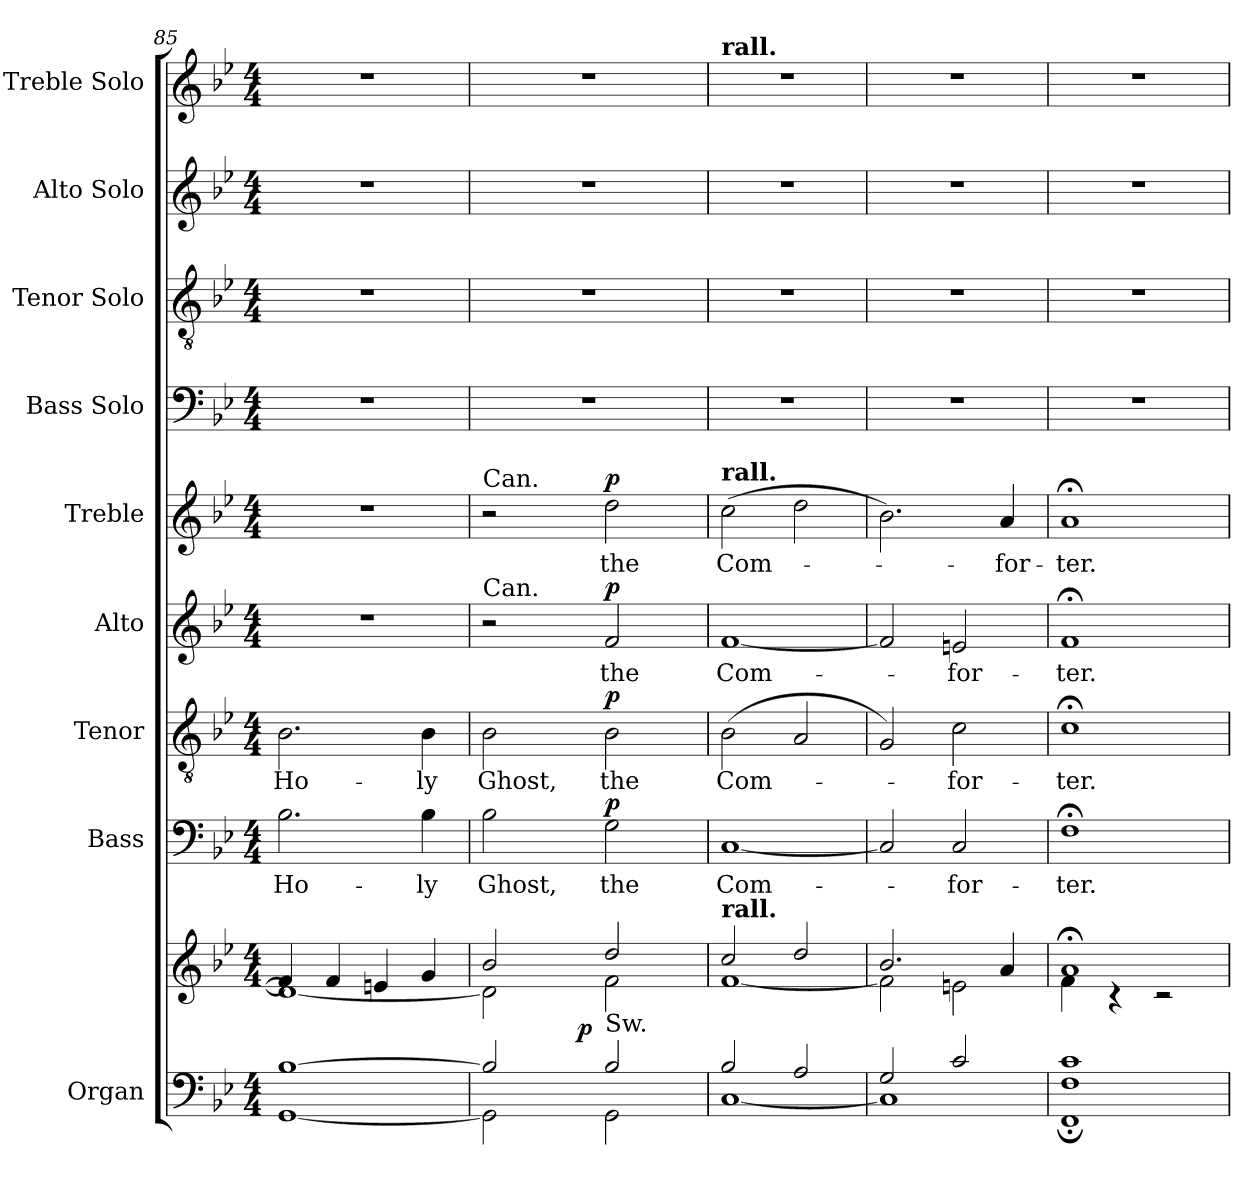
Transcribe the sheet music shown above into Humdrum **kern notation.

**kern	**kern	**dynam	**kern	**text	**dynam	**kern	**text	**dynam	**kern	**text	**dynam	**kern	**text	**dynam	**kern	**kern	**kern	**kern
*part9	*part9	*part9	*part8	*part8	*part8	*part7	*part7	*part7	*part6	*part6	*part6	*part5	*part5	*part5	*part4	*part3	*part2	*part1
*staff10	*staff9	*staff9/10	*staff8	*staff8	*staff8	*staff7	*staff7	*staff7	*staff6	*staff6	*staff6	*staff5	*staff5	*staff5	*staff4	*staff3	*staff2	*staff1
*I"Organ	*	*	*I"Bass	*	*	*I"Tenor	*	*	*I"Alto	*	*	*I"Treble	*	*	*I"Bass Solo	*I"Tenor Solo	*I"Alto Solo	*I"Treble Solo
*I'Org.	*	*	*I'B.	*	*	*I'T.	*	*	*I'A.	*	*	*I'Tr.	*	*	*I'B. Solo	*I'T. Solo	*I'A. Solo	*I'Tr. Solo
*clefF4	*clefG2	*	*clefF4	*	*	*clefGv2	*	*	*clefG2	*	*	*clefG2	*	*	*clefF4	*clefGv2	*clefG2	*clefG2
*	*	*	*	*	*	*ITrd7c12	*	*	*	*	*	*	*	*	*	*ITrd7c12	*	*
*k[b-e-]	*k[b-e-]	*	*k[b-e-]	*	*	*k[b-e-]	*	*	*k[b-e-]	*	*	*k[b-e-]	*	*	*k[b-e-]	*k[b-e-]	*k[b-e-]	*k[b-e-]
*B-:	*B-:	*	*B-:	*	*	*B-:	*	*	*B-:	*	*	*B-:	*	*	*B-:	*B-:	*B-:	*B-:
*M4/4	*M4/4	*	*M4/4	*	*	*M4/4	*	*	*M4/4	*	*	*M4/4	*	*	*M4/4	*M4/4	*M4/4	*M4/4
=85	=85	=85	=85	=85	=85	=85	=85	=85	=85	=85	=85	=85	=85	=85	=85	=85	=85	=85
*^	*^	*	*	*	*	*	*	*	*	*	*	*	*	*	*	*	*	*
!	!	!	!	!	!	!LO:LY:b:color=#000000	!	!	!	!	!	!	!	!	!	!	!	!	!	!
!	!	!	!	!	!	!	!	!	!LO:LY:b:color=#000000	!	!	!	!	!	!	!	!	!	!	!
[1B-i	[1GGi	4fi/]	1di_	.	2.B-i\	Ho-	.	2.BB-i\	Ho-	.	1r	.	.	1r	.	.	1r	1r	1r	1r
.	.	4fi/	.	.	.	.	.	.	.	.	.	.	.	.	.	.	.	.	.	.
.	.	4eni/	.	.	.	.	.	.	.	.	.	.	.	.	.	.	.	.	.	.
!	!	!	!	!	!	!LO:LY:b:color=#000000	!	!	!	!	!	!	!	!	!	!	!	!	!	!
!	!	!	!	!	!	!	!	!	!LO:LY:b:color=#000000	!	!	!	!	!	!	!	!	!	!	!
.	.	4gi/	.	.	4B-i\	-ly	.	4BB-i\	-ly	.	.	.	.	.	.	.	.	.	.	.
!!LO:PB:g=z
=86	=86	=86	=86	=86	=86	=86	=86	=86	=86	=86	=86	=86	=86	=86	=86	=86	=86	=86	=86	=86
!	!	!	!	!	!	!LO:LY:b:color=#000000	!	!	!	!	!	!	!	!	!	!	!	!	!	!
!	!	!	!	!	!	!	!	!	!	!	!	!	!	!LO:TX:a:t=Can.	!	!	!	!	!	!
!	!	!	!	!	!	!	!	!	!	!	!LO:TX:a:t=Can.	!	!	!	!	!	!	!	!	!
!	!	!	!	!	!	!	!	!	!LO:LY:b:color=#000000	!	!	!	!	!	!	!	!	!	!	!
*	*	*	*^	*	*	*	*	*	*	*	*	*	*	*	*	*	*	*	*	*
2B-i/]	2GGi\]	2b-i/	2di\]	4ryy	.	2B-i\	Ghost,	.	2BB-i\	Ghost,	.	2r	.	.	2r	.	.	1r	1r	1r	1r
.	.	.	.	8ryy	.	.	.	.	.	.	.	.	.	.	.	.	.	.	.	.	.
.	.	.	.	64ryy	.	.	.	.	.	.	.	.	.	.	.	.	.	.	.	.	.
.	.	.	.	128ryy	.	.	.	.	.	.	.	.	.	.	.	.	.	.	.	.	.
.	.	.	.	1024ryy	.	.	.	.	.	.	.	.	.	.	.	.	.	.	.	.	.
.	.	.	.	2ryy	p	.	.	.	.	.	.	.	.	.	.	.	.	.	.	.	.
!	!	!	!	!	!	!	!LO:LY:b:color=#000000	!	!	!	!	!	!	!	!	!	!	!	!	!	!
!	!	!	!	!	!	!	!	!	!	!LO:LY:b:color=#000000	!	!	!	!	!	!	!	!	!	!	!
!	!	!	!	!	!	!	!	!	!	!	!	!	!LO:LY:b:color=#000000	!	!	!	!	!	!	!	!
!	!	!LO:TX:b:t=Sw.	!	!	!	!	!	!	!	!	!	!	!	!	!	!	!	!	!	!	!
!	!	!	!	!	!	!	!	!	!	!	!	!	!	!	!	!LO:LY:b:color=#000000	!	!	!	!	!
2B-i/	2GGi\	2ddi/	2fi\	.	.	2Gi\	the	p	2BB-i\	the	p	2fi/	the	p	2ddi\	the	p	.	.	.	.
.	.	.	.	16ryy	.	.	.	.	.	.	.	.	.	.	.	.	.	.	.	.	.
.	.	.	.	32ryy	.	.	.	.	.	.	.	.	.	.	.	.	.	.	.	.	.
.	.	.	.	256..ryy	.	.	.	.	.	.	.	.	.	.	.	.	.	.	.	.	.
*	*	*	*v	*v	*	*	*	*	*	*	*	*	*	*	*	*	*	*	*	*	*
=87	=87	=87	=87	=87	=87	=87	=87	=87	=87	=87	=87	=87	=87	=87	=87	=87	=87	=87	=87	=87
*	*	*	*^	*	*	*	*	*	*	*	*	*	*	*	*	*	*	*	*	*
!	!	!	!	!	!	!	!LO:LY:b:color=#000000	!	!	!	!	!	!	!	!	!	!	!	!	!	!
*	*	*	*v	*v	*	*	*	*	*	*	*	*	*	*	*	*	*	*	*	*	*
*	*	*	*^	*	*	*	*	*	*	*	*	*	*	*	*	*	*	*	*	*
!	!	!	!	!	!	!	!	!	!	!LO:LY:b:color=#000000	!	!	!	!	!	!	!	!	!	!	!
*	*	*	*v	*v	*	*	*	*	*	*	*	*	*	*	*	*	*	*	*	*	*
*	*	*	*^	*	*	*	*	*	*	*	*	*	*	*	*	*	*	*	*	*
!	!	!	!	!	!	!	!	!	!	!	!	!	!LO:LY:b:color=#000000	!	!	!	!	!	!	!	!
*	*	*	*v	*v	*	*	*	*	*	*	*	*	*	*	*	*	*	*	*	*	*
*	*	*	*^	*	*	*	*	*	*	*	*	*	*	*	*	*	*	*	*	*
!	!	!	!	!	!	!	!	!	!	!	!	!	!	!	!	!	!	!	!	!	!LO:TX:a:B:t=rall.
!	!	!	!	!	!	!	!	!	!	!	!	!	!	!	!LO:TX:a:B:t=rall.	!	!	!	!	!	!
!	!	!LO:TX:a:B:t=rall.	!	!	!	!	!	!	!	!	!	!	!	!	!	!	!	!	!	!	!
!	!	!	!	!	!	!	!	!	!	!	!	!	!	!	!	!LO:LY:b:color=#000000	!	!	!	!	!
*	*	*	*v	*v	*	*	*	*	*	*	*	*	*	*	*	*	*	*	*	*	*
2B-i/	[1Ci	2cci/	[1fi	.	[1Ci	Com-	.	(2BB-i\	Com-	.	[1fi	Com-	.	(2cci\	Com-	.	1r	1r	1r	1r
2Ai/	.	2ddi/	.	.	.	.	.	2AAi/	.	.	.	.	.	2ddi\	.	.	.	.	.	.
=88	=88	=88	=88	=88	=88	=88	=88	=88	=88	=88	=88	=88	=88	=88	=88	=88	=88	=88	=88	=88
2Gi/	1Ci]	2.b-i/	2fi\]	.	2Ci/]	.	.	2GGi/)	.	.	2fi/]	.	.	2.b-i\)	.	.	1r	1r	1r	1r
!	!	!	!	!	!	!LO:LY:b:color=#000000	!	!	!	!	!	!	!	!	!	!	!	!	!	!
!	!	!	!	!	!	!	!	!	!LO:LY:b:color=#000000	!	!	!	!	!	!	!	!	!	!	!
!	!	!	!	!	!	!	!	!	!	!	!	!LO:LY:b:color=#000000	!	!	!	!	!	!	!	!
2ci/	.	.	2eni\	.	2Ci/	-for-	.	2Ci\	-for-	.	2eni/	-for-	.	.	.	.	.	.	.	.
!	!	!	!	!	!	!	!	!	!	!	!	!	!	!	!LO:LY:b:color=#000000	!	!	!	!	!
.	.	4ai/	.	.	.	.	.	.	.	.	.	.	.	4ai/	-for-	.	.	.	.	.
=89	=89	=89	=89	=89	=89	=89	=89	=89	=89	=89	=89	=89	=89	=89	=89	=89	=89	=89	=89	=89
!	!	!	!	!	!	!LO:LY:b:color=#000000	!	!	!	!	!	!	!	!	!	!	!	!	!	!
!	!	!	!	!	!	!	!	!	!LO:LY:b:color=#000000	!	!	!	!	!	!	!	!	!	!	!
!	!	!	!	!	!	!	!	!	!	!	!	!LO:LY:b:color=#000000	!	!	!	!	!	!	!	!
!	!	!	!	!	!	!	!	!	!	!	!	!	!	!	!LO:LY:b:color=#000000	!	!	!	!	!
1Fi 1ci	1FF;i	1a;i	4fi\	.	1F;i	-ter.	.	1C;i	-ter.	.	1f;i	-ter.	.	1a;i	-ter.	.	1r	1r	1r	1r
.	.	.	4r	.	.	.	.	.	.	.	.	.	.	.	.	.	.	.	.	.
.	.	.	2r	.	.	.	.	.	.	.	.	.	.	.	.	.	.	.	.	.
*v	*v	*	*	*	*	*	*	*	*	*	*	*	*	*	*	*	*	*	*	*
*	*v	*v	*	*	*	*	*	*	*	*	*	*	*	*	*	*	*	*	*
=	=	=	=	=	=	=	=	=	=	=	=	=	=	=	=	=	=	=
*-	*-	*-	*-	*-	*-	*-	*-	*-	*-	*-	*-	*-	*-	*-	*-	*-	*-	*-
